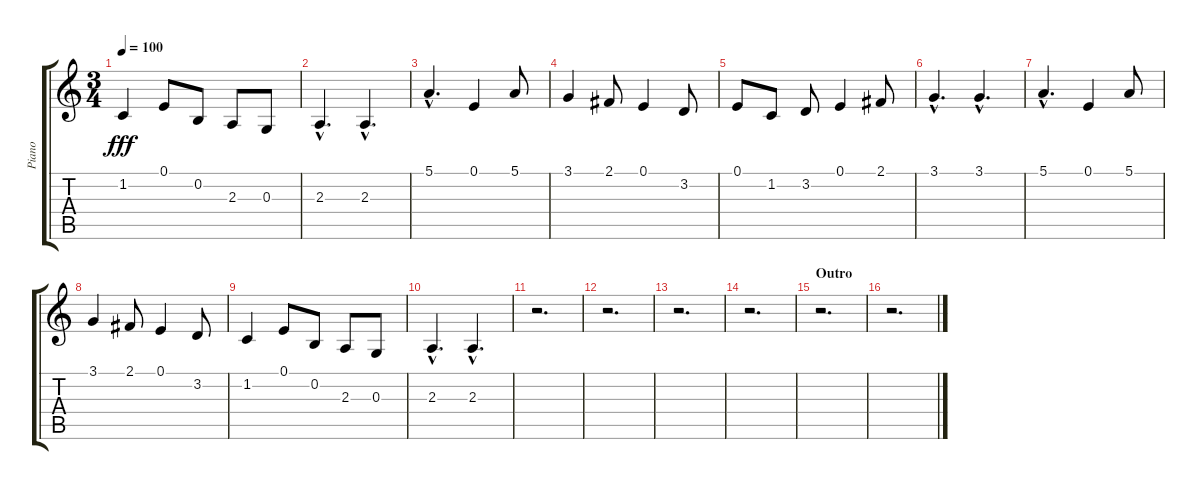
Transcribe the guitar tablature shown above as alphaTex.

\track ("Piano" "Piano") {instrument electricpiano2}
\staff {score tabs}
\tuning (E4 B3 G3 D3 A2 E2) {hide}
\ts (3 4)
\tempo 100
\clef g2
\ks c
1.2.4{dy fff} 0.1.8 0.2.8 2.3.8 0.3.8 |
2.3{hac}.4{d} 2.3{hac}.4{d} |
5.1{hac}.4{d} 0.1.4 5.1.8 |
3.1.4 2.1.8 0.1.4 3.2.8 |
0.1.8 1.2.8 3.2.8 0.1.4 2.1.8 |
3.1{hac}.4{d} 3.1{hac}.4{d} |
5.1{hac}.4{d} 0.1.4 5.1.8 |
3.1.4 2.1.8 0.1.4 3.2.8 |
1.2.4 0.1.8 0.2.8 2.3.8 0.3.8 |
2.3{hac}.4{d} 2.3{hac}.4{d} |
r.2{d} |
r.2{d} |
r.2{d} |
r.2{d} |
\section ("" "Outro")
r.2{d} |
r.2{d}
